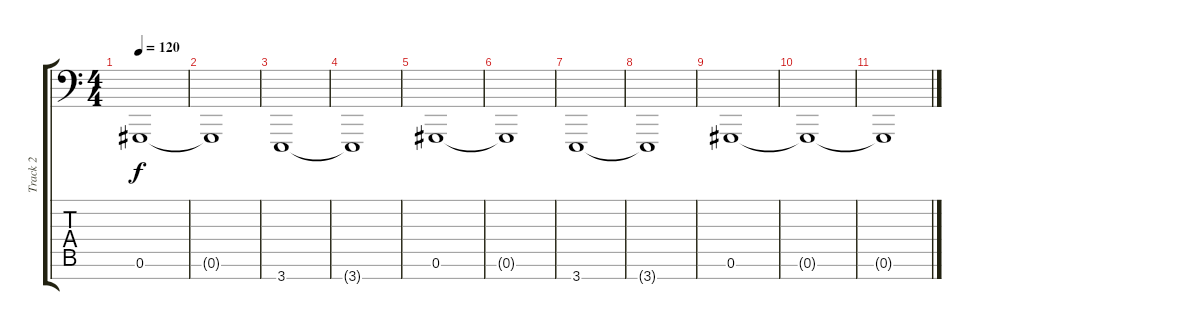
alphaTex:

\track ("Track 2" "Track 2") {instrument stringensemble1}
\staff {score tabs}
\tuning (Ab3 Eb3 B2 Gb2 Db2 Ab1 Db1) {hide}
\ts (4 4)
\tempo 120
\clef f4
\ks c
0.6.1{dy f} |
0.6{t}.1 |
3.7.1 |
3.7{t}.1 |
0.6.1 |
0.6{t}.1 |
3.7.1 |
3.7{t}.1 |
0.6.1 |
0.6{t}.1 |
0.6{t}.1
